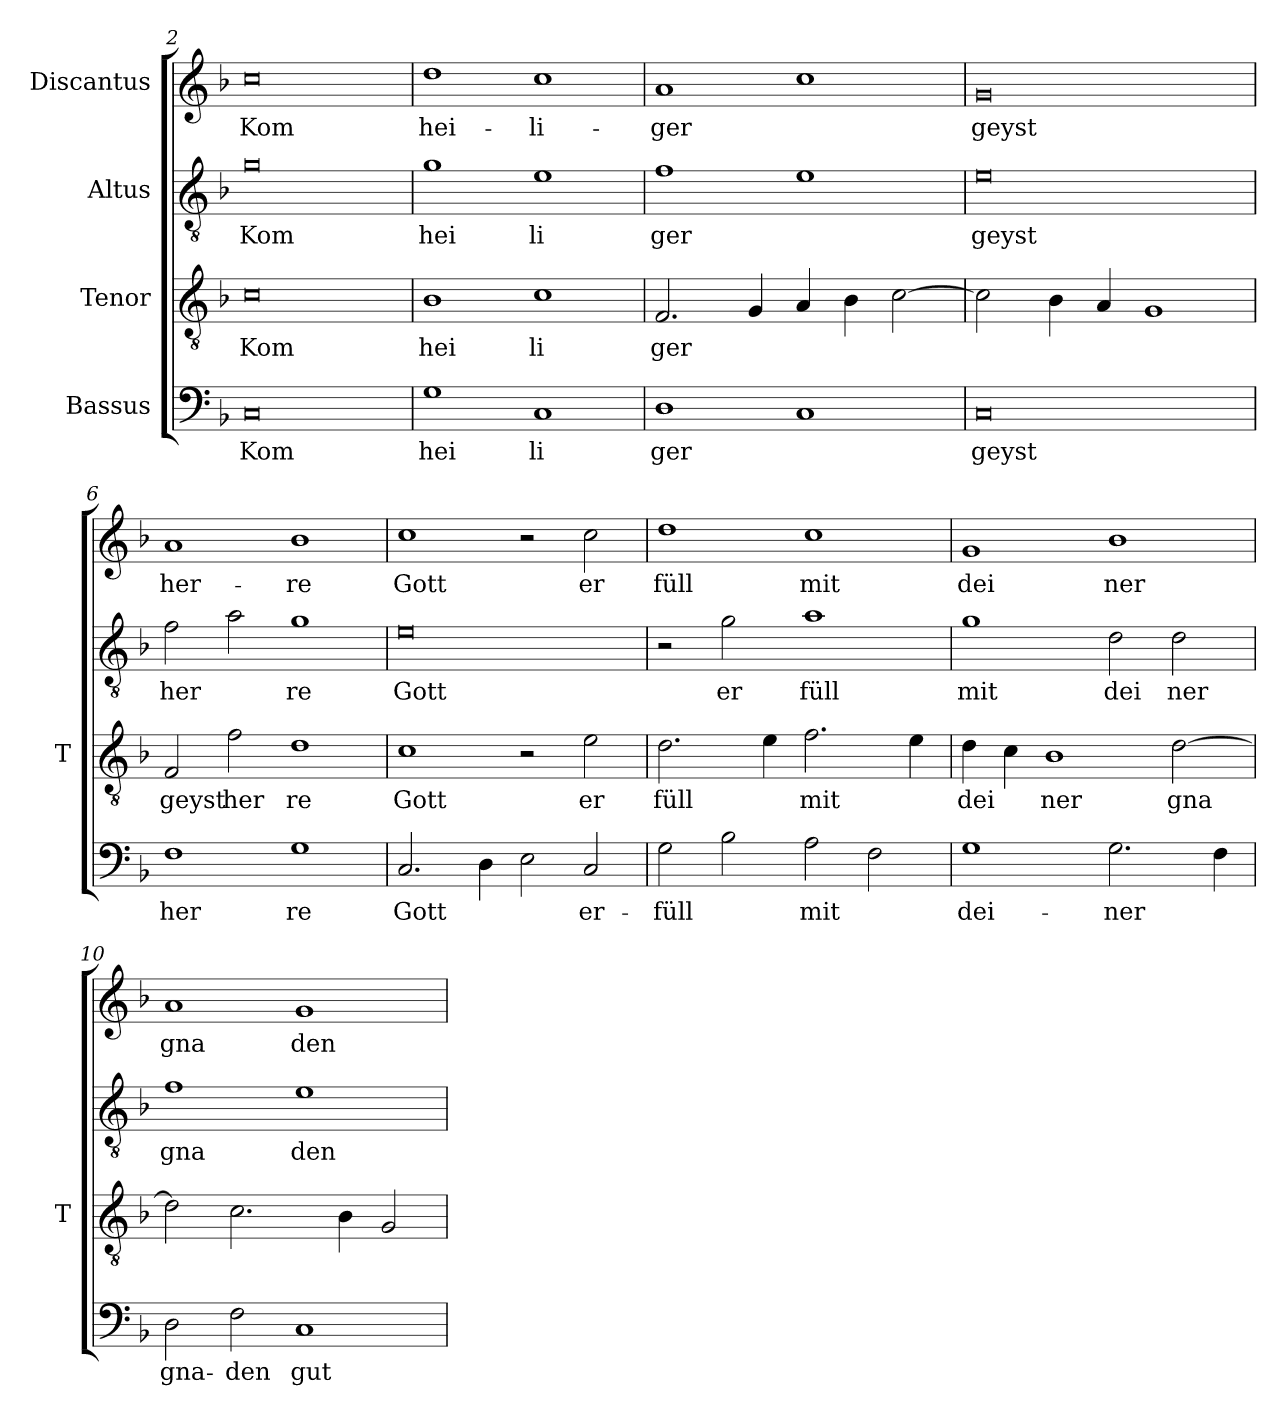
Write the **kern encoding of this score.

**kern	**text	**kern	**text	**kern	**text	**kern	**text
*part4	*part4	*part3	*part3	*part2	*part2	*part1	*part1
*staff4	*staff4	*staff3	*staff3	*staff2	*staff2	*staff1	*staff1
*I"Bassus	*	*I"Tenor	*	*I"Altus	*	*I"Discantus	*
*	*	*I'T	*	*	*	*	*
*clefF4	*	*clefGv2	*	*clefGv2	*	*clefG2	*
*k[b-]	*	*k[b-]	*	*k[b-]	*	*k[b-]	*
=2	=2	=2	=2	=2	=2	=2	=2
!	!LO:LY:b	!	!LO:LY:b	!	!LO:LY:b	!	!LO:LY:b
0C	-Kom	0c	Kom	0g	Kom	0cc	Kom
=3	=3	=3	=3	=3	=3	=3	=3
!	!LO:LY:b	!	!LO:LY:b	!	!LO:LY:b	!	!LO:LY:b
1G	hei	1B-	hei	1g	hei	1dd	hei-
!	!LO:LY:b	!	!LO:LY:b	!	!LO:LY:b	!	!LO:LY:b
1C	li	1c	li	1e	li	1cc	-li-
=4	=4	=4	=4	=4	=4	=4	=4
!	!LO:LY:b	!	!LO:LY:b	!	!LO:LY:b	!	!LO:LY:b
1D	ger	2.F/	ger	1f	ger	1a	-ger
.	.	4G/	.	.	.	.	.
1C	.	4A/	.	1e	.	1cc	.
.	.	4B-\	.	.	.	.	.
.	.	[2c\	.	.	.	.	.
=5	=5	=5	=5	=5	=5	=5	=5
!	!LO:LY:b	!	!	!	!LO:LY:b	!	!LO:LY:b
0C	geyst	2c\]	.	0e	geyst	0g	geyst
.	.	4B-\	.	.	.	.	.
.	.	4A/	.	.	.	.	.
.	.	1G	.	.	.	.	.
=6	=6	=6	=6	=6	=6	=6	=6
!	!LO:LY:b	!	!LO:LY:b	!	!LO:LY:b	!	!LO:LY:b
1F	her	2F/	geyst	2f\	her	1a	her-
!	!	!	!LO:LY:b	!	!	!	!
.	.	2f\	her	2a\	.	.	.
!	!LO:LY:b	!	!LO:LY:b	!	!LO:LY:b	!	!LO:LY:b
1G	re	1d	re	1g	re	1b-	-re
!!LO:LB:g=z
=7	=7	=7	=7	=7	=7	=7	=7
!	!LO:LY:b	!	!LO:LY:b	!	!LO:LY:b	!	!LO:LY:b
2.C/	Gott	1c	Gott	0e	Gott	1cc	Gott
4D\	.	.	.	.	.	.	.
2E\	.	2r	.	.	.	2r	.
!	!LO:LY:b	!	!LO:LY:b	!	!	!	!LO:LY:b
2C/	er-	2e\	er	.	.	2cc\	er
=8	=8	=8	=8	=8	=8	=8	=8
!	!LO:LY:b	!	!LO:LY:b	!	!	!	!LO:LY:b
2G\	-füll	2.d\	füll	2r	.	1dd	füll
!	!	!	!	!	!LO:LY:b	!	!
2B-\	.	.	.	2g\	er	.	.
.	.	4e\	.	.	.	.	.
!	!LO:LY:b	!	!LO:LY:b	!	!LO:LY:b	!	!LO:LY:b
2A\	mit	2.f\	mit	1a	füll	1cc	mit
2F\	.	.	.	.	.	.	.
.	.	4e\	.	.	.	.	.
=9	=9	=9	=9	=9	=9	=9	=9
!	!LO:LY:b	!	!LO:LY:b	!	!LO:LY:b	!	!LO:LY:b
1G	dei-	4d\	dei	1g	mit	1g	dei
.	.	4c\	.	.	.	.	.
!	!	!	!LO:LY:b	!	!	!	!
.	.	1B-	ner	.	.	.	.
!	!LO:LY:b	!	!	!	!LO:LY:b	!	!LO:LY:b
2.G\	-ner	.	.	2d\	dei	1b-	ner
!	!	!	!LO:LY:b	!	!LO:LY:b	!	!
.	.	[2d\	gna	2d\	ner	.	.
4F\	.	.	.	.	.	.	.
=10	=10	=10	=10	=10	=10	=10	=10
!	!LO:LY:b	!	!	!	!LO:LY:b	!	!LO:LY:b
2D\	gna-	2d\]	.	1f	gna	1a	gna
!	!LO:LY:b	!	!	!	!	!	!
2F\	-den	2.c\	.	.	.	.	.
!	!LO:LY:b	!	!	!	!LO:LY:b	!	!LO:LY:b
1C	gut	.	.	1e	den	1g	den
.	.	4B-\	.	.	.	.	.
.	.	2G/	.	.	.	.	.
=	=	=	=	=	=	=	=
*-	*-	*-	*-	*-	*-	*-	*-
